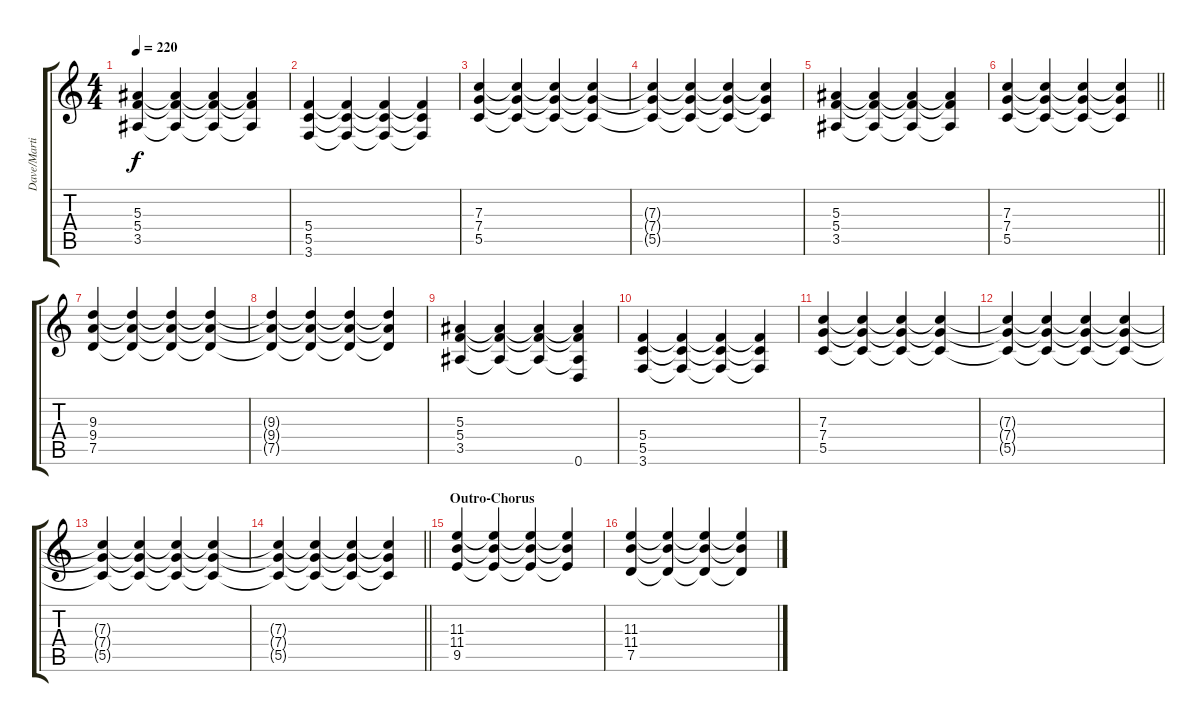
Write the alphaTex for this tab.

\track ("Dave/Martin (Guitar 1 Dist)" "Dave/Marti") {instrument distortionguitar}
\staff {score tabs}
\tuning (D4 A3 F3 C3 G2 D2) {hide}
\ts (4 4)
\tempo 220
\clef g2
\ks c
(5.3 5.4 3.5).4{dy f} (5.3{t} 5.4{t} 3.5{t}).4 (5.3{t} 5.4{t} 3.5{t}).4 (5.3{t} 5.4{t} 3.5{t}).4 |
(5.4 5.5 3.6).4 (5.4{t} 5.5{t} 3.6{t}).4 (5.4{t} 5.5{t} 3.6{t}).4 (5.4{t} 5.5{t} 3.6{t}).4 |
(7.3 7.4 5.5).4 (7.3{t} 7.4{t} 5.5{t}).4 (7.3{t} 7.4{t} 5.5{t}).4 (7.3{t} 7.4{t} 5.5{t}).4 |
(7.3{t} 7.4{t} 5.5{t}).4 (7.3{t} 7.4{t} 5.5{t}).4 (7.3{t} 7.4{t} 5.5{t}).4 (7.3{t} 7.4{t} 5.5{t}).4 |
(5.3 5.4 3.5).4 (5.3{t} 5.4{t} 3.5{t}).4 (5.3{t} 5.4{t} 3.5{t}).4 (5.3{t} 5.4{t} 3.5{t}).4 |
\barLineRight lightlight
(7.3 7.4 5.5).4 (7.3{t} 7.4{t} 5.5{t}).4 (7.3{t} 7.4{t} 5.5{t}).4 (7.3{t} 7.4{t} 5.5{t}).4 |
(9.3 9.4 7.5).4 (9.3{t} 9.4{t} 7.5{t}).4 (9.3{t} 9.4{t} 7.5{t}).4 (9.3{t} 9.4{t} 7.5{t}).4 |
(9.3{t} 9.4{t} 7.5{t}).4 (9.3{t} 9.4{t} 7.5{t}).4 (9.3{t} 9.4{t} 7.5{t}).4 (9.3{t} 9.4{t} 7.5{t}).4 |
(5.3 5.4 3.5).4 (5.3{t} 5.4{t} 3.5{t}).4 (5.3{t} 5.4{t} 3.5{t}).4 (5.3{t} 5.4{t} 3.5{t} 0.6).4 |
(5.4 5.5 3.6).4 (5.4{t} 5.5{t} 3.6{t}).4 (5.4{t} 5.5{t} 3.6{t}).4 (5.4{t} 5.5{t} 3.6{t}).4 |
(7.3 7.4 5.5).4 (7.3{t} 7.4{t} 5.5{t}).4 (7.3{t} 7.4{t} 5.5{t}).4 (7.3{t} 7.4{t} 5.5{t}).4 |
(7.3{t} 7.4{t} 5.5{t}).4 (7.3{t} 7.4{t} 5.5{t}).4 (7.3{t} 7.4{t} 5.5{t}).4 (7.3{t} 7.4{t} 5.5{t}).4 |
(7.3{t} 7.4{t} 5.5{t}).4 (7.3{t} 7.4{t} 5.5{t}).4 (7.3{t} 7.4{t} 5.5{t}).4 (7.3{t} 7.4{t} 5.5{t}).4 |
\barLineRight lightlight
(7.3{t} 7.4{t} 5.5{t}).4 (7.3{t} 7.4{t} 5.5{t}).4 (7.3{t} 7.4{t} 5.5{t}).4 (7.3{t} 7.4{t} 5.5{t}).4 |
\section ("" "Outro-Chorus")
(11.3 11.4 9.5).4 (11.3{t} 11.4{t} 9.5{t}).4 (11.3{t} 11.4{t} 9.5{t}).4 (11.3{t} 11.4{t} 9.5{t}).4 |
(11.3 11.4 7.5).4 (11.3{t} 11.4{t} 7.5{t}).4 (11.3{t} 11.4{t} 7.5{t}).4 (11.3{t} 11.4{t} 7.5{t}).4
